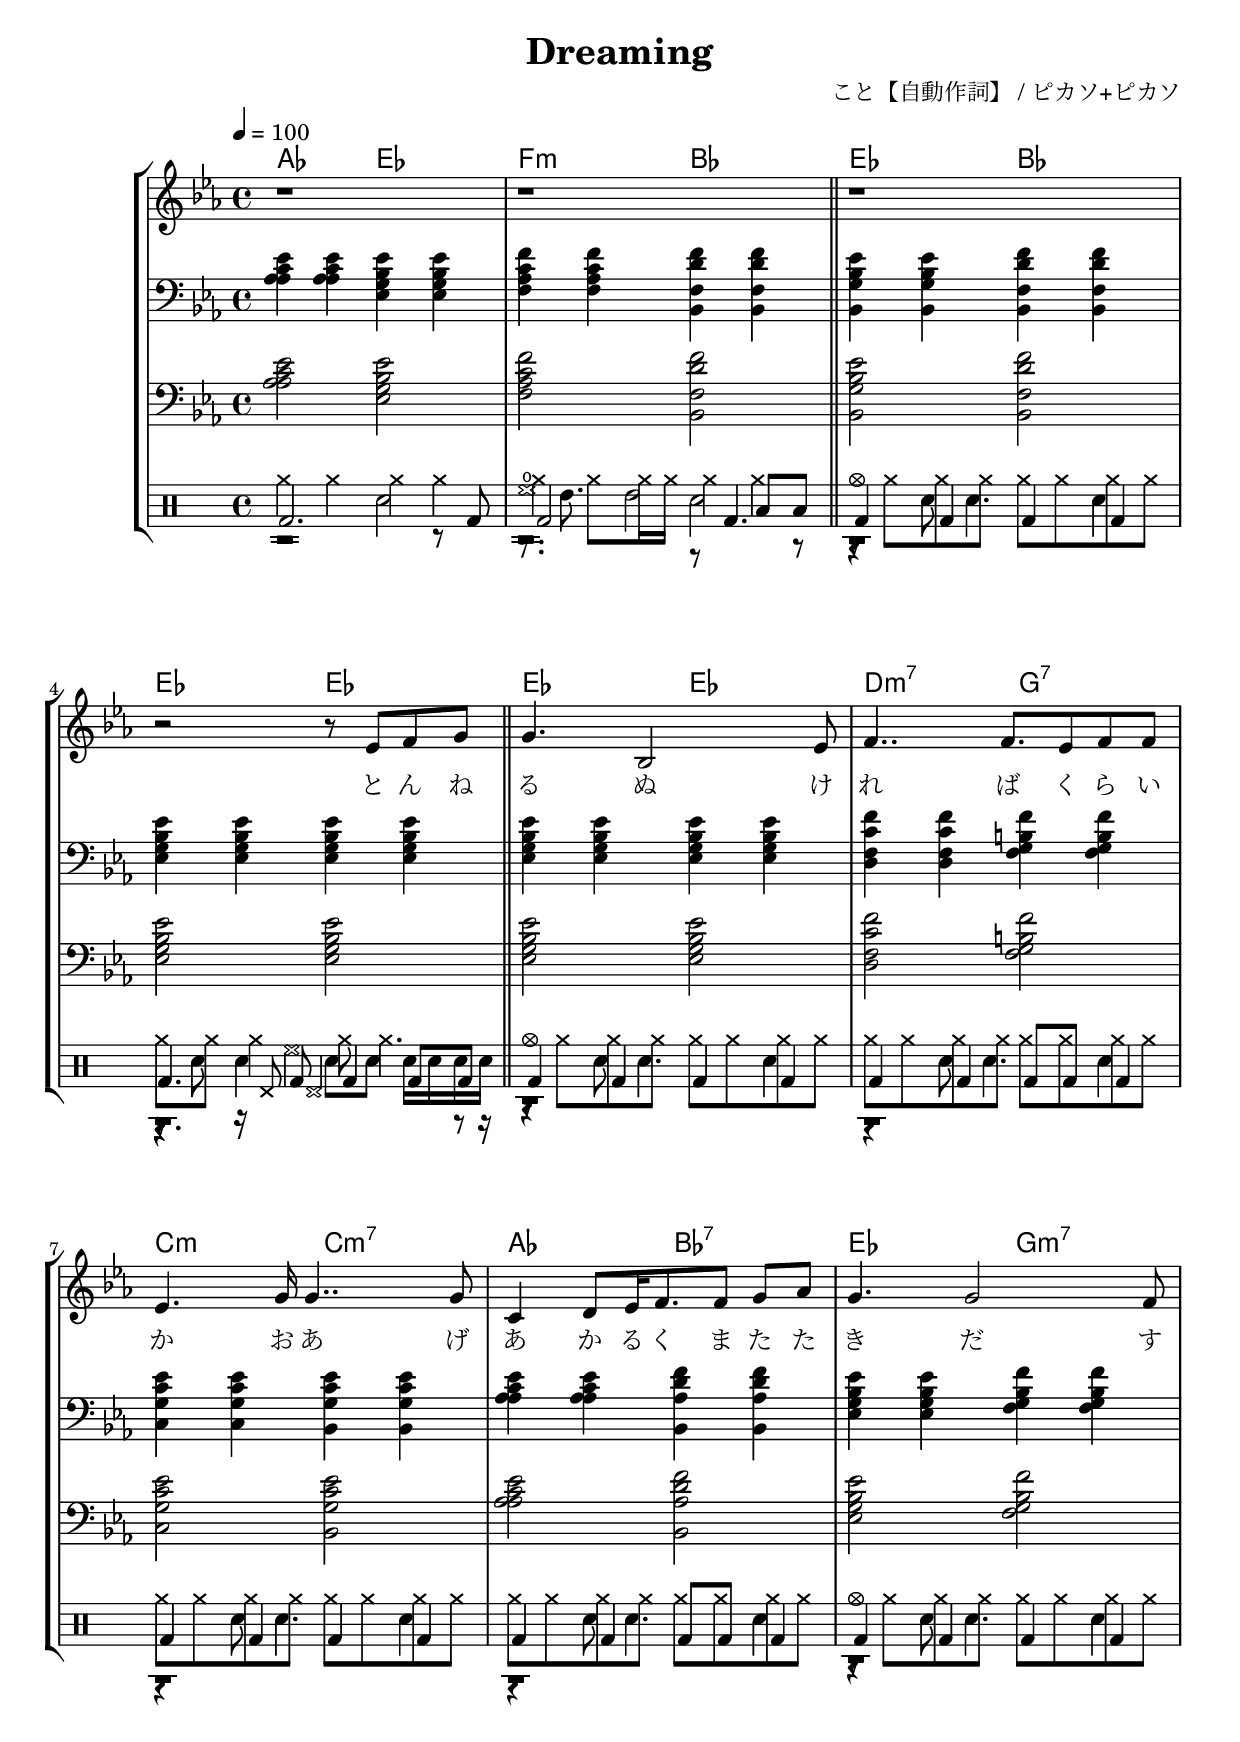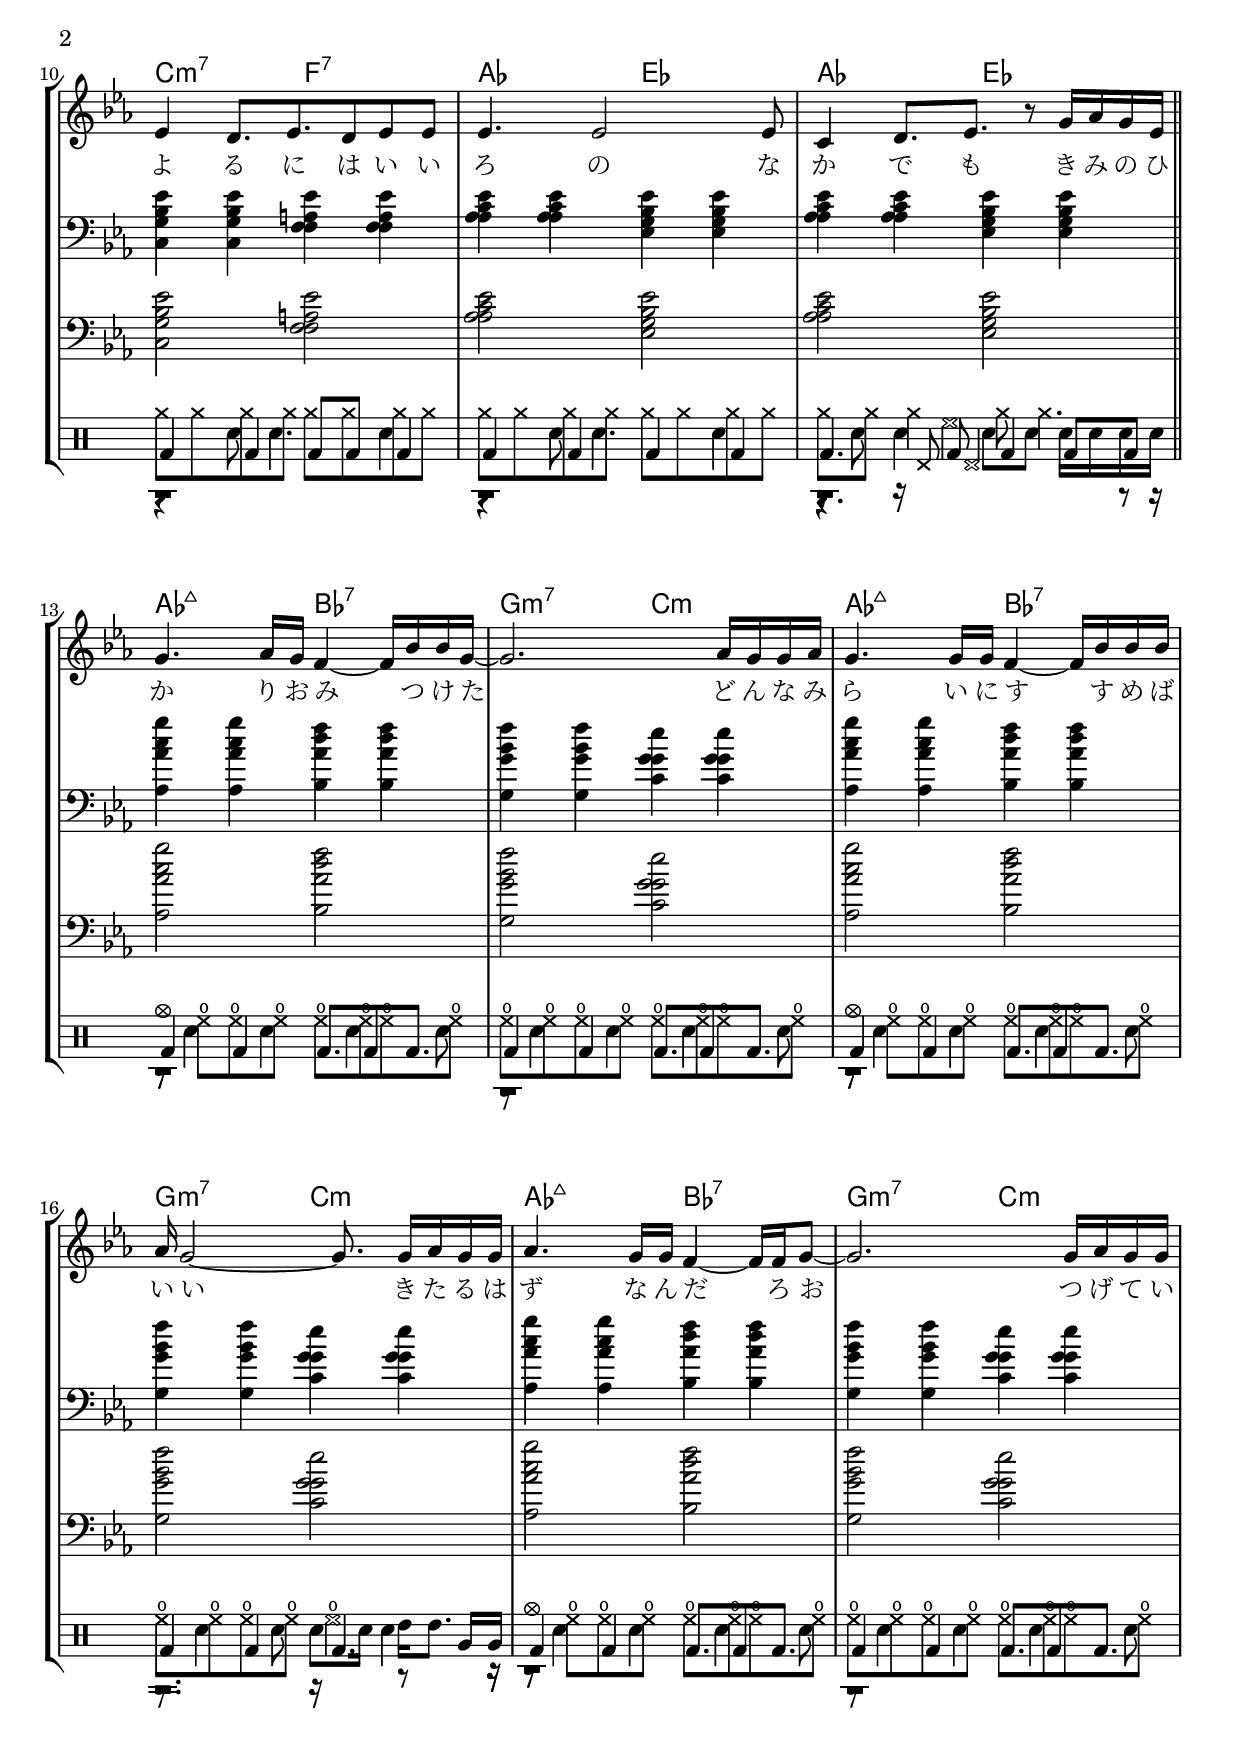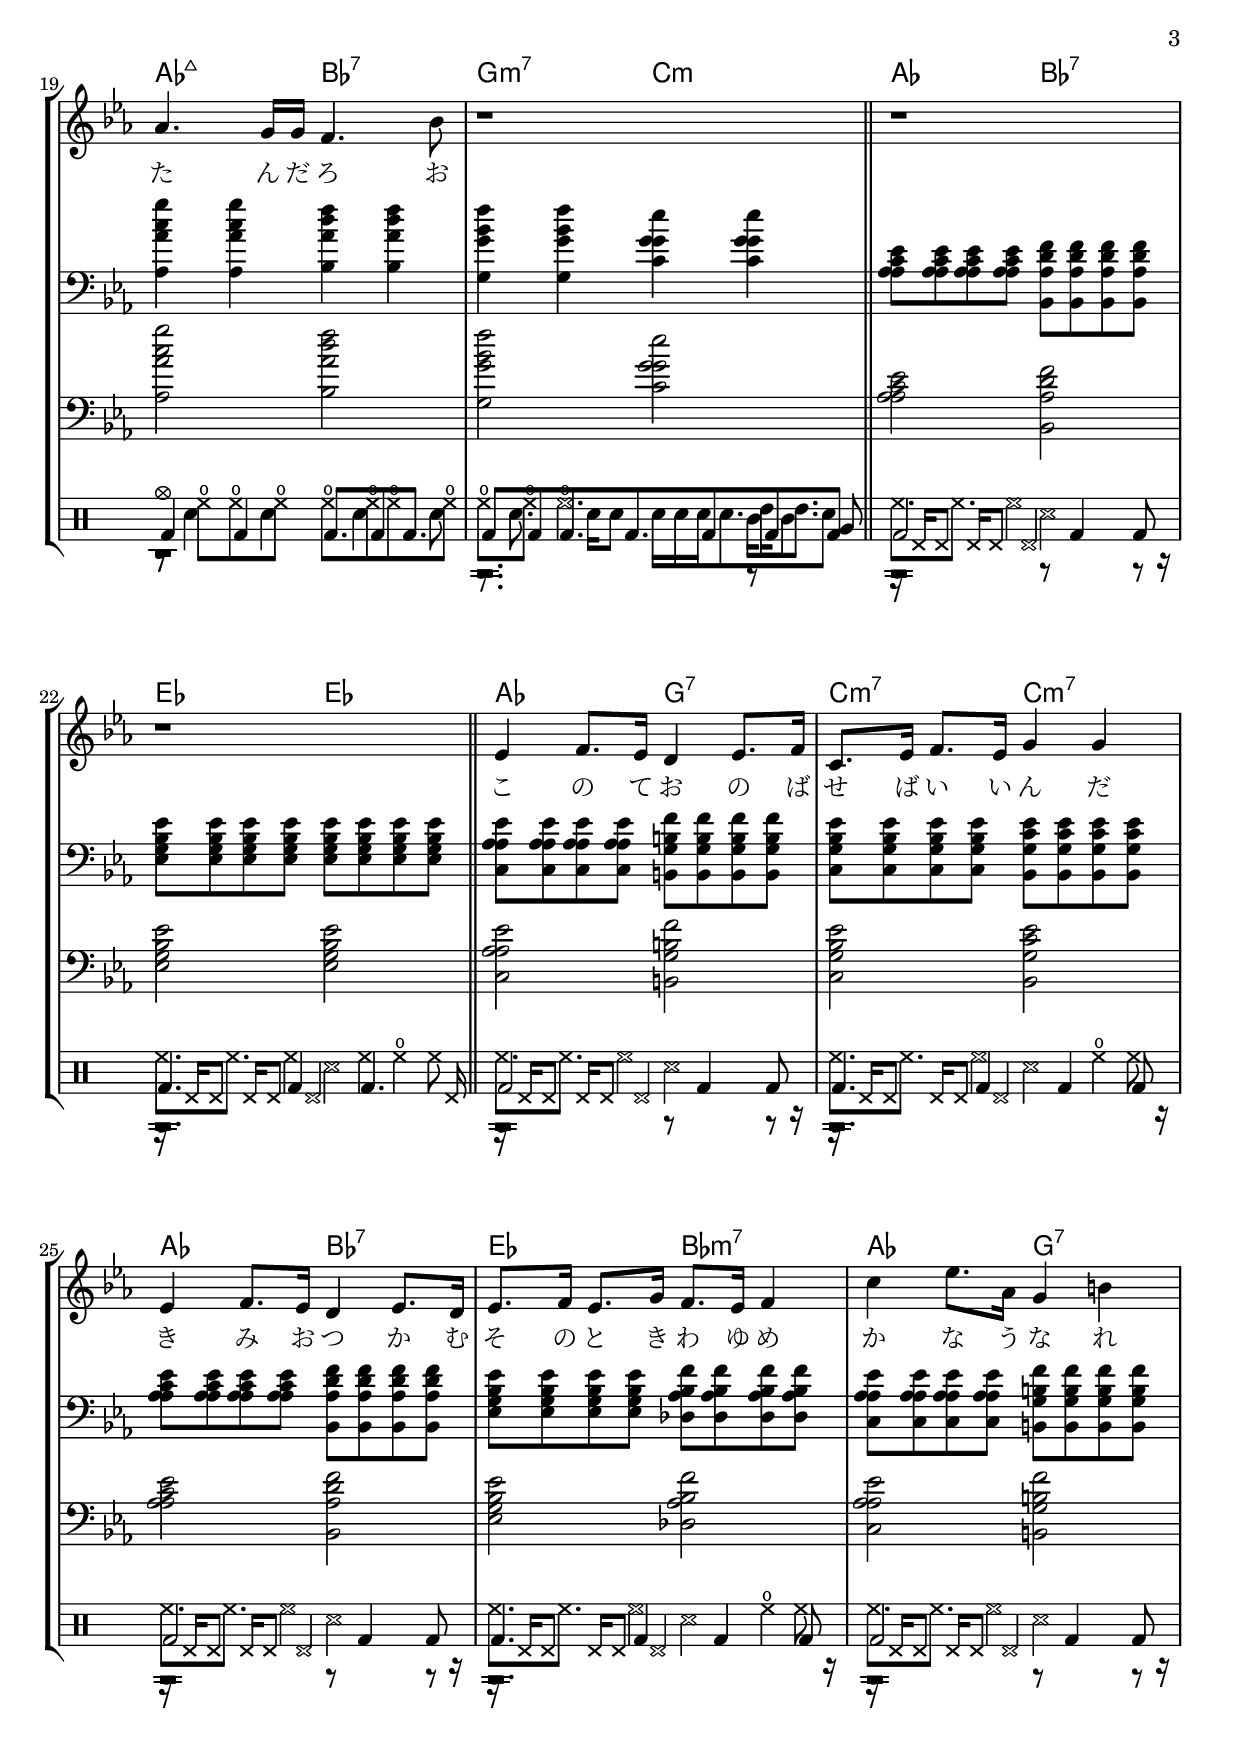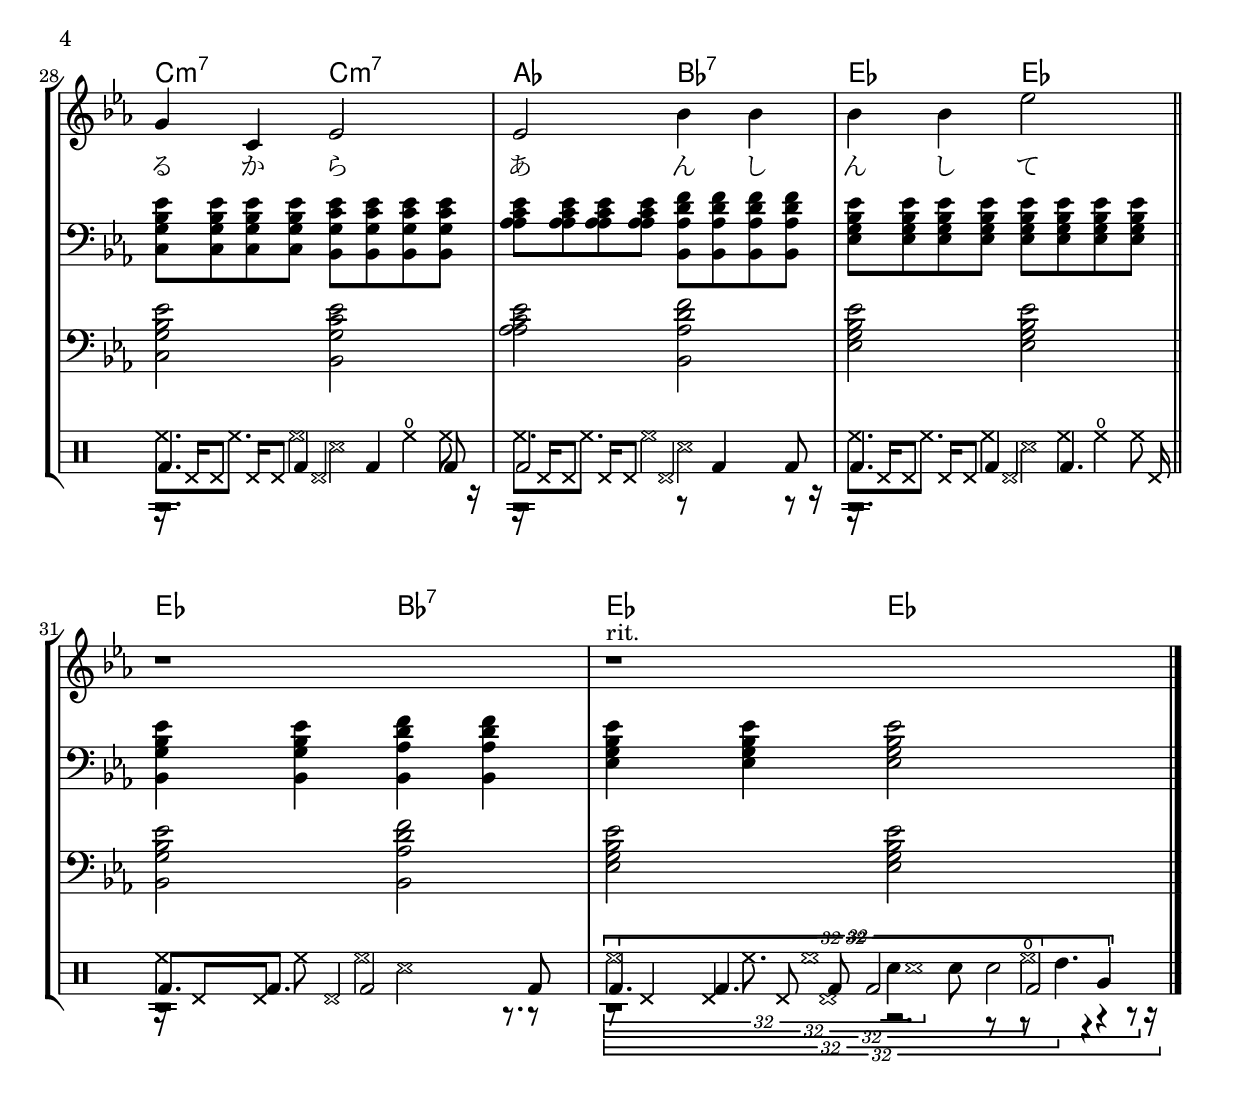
\version "2.12.1"

\header {
	title = \markup {Dreaming}
	composer = \markup \center-column {"こと【自動作詞】 / ピカソ+ピカソ"}
}

harmony = \chordmode {
	as2 es f:m bes 

	es bes es es 

	es es d:min7 g:7 c:m c:min7 as bes:7 es g:min7 c:min7 f:7 as es as es 

	as:maj7 bes:7 g:min7 c:m as:maj7 bes:7 g:min7 c:m as:maj7 bes:7 g:min7 c:m as:maj7 bes:7 g:min7 c:m 

	as bes:7 es es 

	as g:7 c:min7 c:min7 as bes:7 es bes:min7 as g:7 c:min7 c:min7 as bes:7 es es 

	es bes:7 es es 
}

melody = {
	\key es \major
	\tempo 4 = 100
	r1 | r1   
	r1 | r2 r8 
	\set Staff.midiInstrument = #"fss0.32"
	\set Staff.midiMinimumVolume = #0.7
	\set Staff.midiMaximumVolume = #0.9
	es'8  f'8  g'8 
	g'4.  bes2  es'8 
	f'4..  f'8.  es'8  f'8  f'8 
	es'4.  g'16  g'4..  g'8 
	c'4  d'8  es'16  f'8.  f'8  g'8  as'8 
	g'4.  g'2  f'8 
	es'4  d'8.  es'8.  d'8  es'8  es'8 
	es'4.  es'2  es'8 
	c'4  d'8.  es'8.  	r8 	\set Staff.midiInstrument = #"fss0.32"
	\set Staff.midiMinimumVolume = #0.7
	\set Staff.midiMaximumVolume = #0.9
	g'16  as'16  g'16  es'16 
	g'4.  as'16  g'16  f'4~f'16  bes'16  bes'16  g'16~ 
	g'2.  as'16  g'16  g'16  as'16 
	g'4.  g'16  g'16  f'4~f'16  bes'16  bes'16  bes'16 
	as'16  g'2~g'8.  g'16  as'16  g'16  g'16 
	as'4.  g'16  g'16  f'4~f'16  f'16  g'8~ 
	g'2.  g'16  as'16  g'16  g'16 
	as'4.  g'16  g'16  f'4.  bes'8
	r1 	r1 | r1   
	\set Staff.midiInstrument = #"fss0.32"
	\set Staff.midiMinimumVolume = #0.7
	\set Staff.midiMaximumVolume = #0.9
	es'4  f'8.  es'16  d'4  es'8.  f'16 
	c'8.  es'16  f'8.  es'16  g'4  g'4 
	es'4  f'8.  es'16  d'4  es'8.  d'16 
	es'8.  f'16  es'8.  g'16  f'8.  es'16  f'4 
	c''4  es''8.  as'16  g'4  b'4 
	g'4  c'4  es'2 
	es'2  bes'4  bes'4 
	bes'4  bes'4  es''2
	r1 | r1^"rit." \bar "|."
}

words = \lyricmode {
	
	
	と  ん  ね  る  ぬ  け  れ  ば  く  ら  い  か  お  あ  げ  あ  か  る  く  ま  た  た  き  だ  す  よ  る  に  は  い  い  ろ  の  な  か  で  も  
	き  み  の  ひ  か  り  お  み  つ  け  た  ど  ん  な  み  ら  い  に  す  す  め  ば  い  い  き  た  る  は  ず  な  ん  だ  ろ  お  つ  げ  て  い  た  ん  だ  ろ  お  
	
	こ  の  て  お  の  ば  せ  ば  い  い  ん  だ  き  み  お  つ  か  む  そ  の  と  き  わ  ゆ  め  か  な  う  な  れ  る  か  ら  あ  ん  し  ん  し  て  
	
}

tempochange = {
	\tempo 4 = 100
	r1 | r1 \bar "||"
	\tempo 4 = 100
	r1 | r1 \bar "||"
	\tempo 4 = 100
	r1 | r1 | r1 | r1 | r1 | r1 | r1 | r1 \bar "||"
	\tempo 4 = 100
	r1 | r1 | r1 | r1 | r1 | r1 | r1 | r1 \bar "||"
	\tempo 4 = 100
	r1 | r1 \bar "||"
	\tempo 4 = 100
	r1 | r1 | r1 | r1 | r1 | r1 | r1 | r1 \bar "||"
	\tempo 4 = 100
	r1 | \tempo 4 = 75 r2 \tempo 4 = 66 r2 \bar "|."
}

mainacc = {
	\clef bass
	\set Staff.midiInstrument = #"Church organ"
	\set Staff.midiMinimumVolume = #0.3
	\set Staff.midiMaximumVolume = #0.6
	\key es \major
	\tempo 4 = 100
	<as as c' es'>4 <as as c' es'>4
	<es g bes es'>4 <es g bes es'>4
	<as f c' f'>4 <as f c' f'>4
	<bes, f d' f'>4 <bes, f d' f'>4
	\bar "||"

	\set Staff.midiInstrument = #"Church organ"
	\set Staff.midiMinimumVolume = #0.3
	\set Staff.midiMaximumVolume = #0.6
	<bes, g bes es'>4 <bes, g bes es'>4
	<bes, f d' f'>4 <bes, f d' f'>4
	<es g bes es'>4 <es g bes es'>4
	<es g bes es'>4 <es g bes es'>4
	\bar "||"

	\set Staff.midiInstrument = #"Acoustic grand"
	\set Staff.midiMinimumVolume = #0.3
	\set Staff.midiMaximumVolume = #0.6
	<es g bes es'>4 <es g bes es'>4
	<es g bes es'>4 <es g bes es'>4
	<d f c' f'>4 <d f c' f'>4
	<g f b f'>4 <g f b f'>4
	<c g c' es'>4 <c g c' es'>4
	<bes, g c' es'>4 <bes, g c' es'>4
	<as as c' es'>4 <as as c' es'>4
	<bes, as d' f'>4 <bes, as d' f'>4
	<es g bes es'>4 <es g bes es'>4
	<g f bes f'>4 <g f bes f'>4
	<c g bes es'>4 <c g bes es'>4
	<f f a es'>4 <f f a es'>4
	<as as c' es'>4 <as as c' es'>4
	<es g bes es'>4 <es g bes es'>4
	<as as c' es'>4 <as as c' es'>4
	<es g bes es'>4 <es g bes es'>4
	\bar "||"

	\set Staff.midiInstrument = #"Electric Guitar (jazz)"
	\set Staff.midiMinimumVolume = #0.3
	\set Staff.midiMaximumVolume = #0.6
	<as as' c'' g''>4 <as as' c'' g''>4
	<bes as' d'' f''>4 <bes as' d'' f''>4
	<g g' bes' f''>4 <g g' bes' f''>4
	<c' g' g' es''>4 <c' g' g' es''>4
	<as as' c'' g''>4 <as as' c'' g''>4
	<bes as' d'' f''>4 <bes as' d'' f''>4
	<g g' bes' f''>4 <g g' bes' f''>4
	<c' g' g' es''>4 <c' g' g' es''>4
	<as as' c'' g''>4 <as as' c'' g''>4
	<bes as' d'' f''>4 <bes as' d'' f''>4
	<g g' bes' f''>4 <g g' bes' f''>4
	<c' g' g' es''>4 <c' g' g' es''>4
	<as as' c'' g''>4 <as as' c'' g''>4
	<bes as' d'' f''>4 <bes as' d'' f''>4
	<g g' bes' f''>4 <g g' bes' f''>4
	<c' g' g' es''>4 <c' g' g' es''>4
	\bar "||"

	\set Staff.midiInstrument = #"Church organ"
	\set Staff.midiMinimumVolume = #0.3
	\set Staff.midiMaximumVolume = #0.6
	<as as c' es'>8 <as as c' es'>8 <as as c' es'>8 <as as c' es'>8
	<bes, as d' f'>8 <bes, as d' f'>8 <bes, as d' f'>8 <bes, as d' f'>8
	<es g bes es'>8 <es g bes es'>8 <es g bes es'>8 <es g bes es'>8
	<es g bes es'>8 <es g bes es'>8 <es g bes es'>8 <es g bes es'>8
	\bar "||"

	\set Staff.midiInstrument = #"Acoustic Guitar (steel)"
	\set Staff.midiMinimumVolume = #0.3
	\set Staff.midiMaximumVolume = #0.6
	<c as as es'>8 <c as as es'>8 <c as as es'>8 <c as as es'>8
	<b, g b f'>8 <b, g b f'>8 <b, g b f'>8 <b, g b f'>8
	<c g bes es'>8 <c g bes es'>8 <c g bes es'>8 <c g bes es'>8
	<bes, g c' es'>8 <bes, g c' es'>8 <bes, g c' es'>8 <bes, g c' es'>8
	<as as c' es'>8 <as as c' es'>8 <as as c' es'>8 <as as c' es'>8
	<bes, as d' f'>8 <bes, as d' f'>8 <bes, as d' f'>8 <bes, as d' f'>8
	<es g bes es'>8 <es g bes es'>8 <es g bes es'>8 <es g bes es'>8
	<des as bes f'>8 <des as bes f'>8 <des as bes f'>8 <des as bes f'>8
	<c as as es'>8 <c as as es'>8 <c as as es'>8 <c as as es'>8
	<b, g b f'>8 <b, g b f'>8 <b, g b f'>8 <b, g b f'>8
	<c g bes es'>8 <c g bes es'>8 <c g bes es'>8 <c g bes es'>8
	<bes, g c' es'>8 <bes, g c' es'>8 <bes, g c' es'>8 <bes, g c' es'>8
	<as as c' es'>8 <as as c' es'>8 <as as c' es'>8 <as as c' es'>8
	<bes, as d' f'>8 <bes, as d' f'>8 <bes, as d' f'>8 <bes, as d' f'>8
	<es g bes es'>8 <es g bes es'>8 <es g bes es'>8 <es g bes es'>8
	<es g bes es'>8 <es g bes es'>8 <es g bes es'>8 <es g bes es'>8
	\bar "||"

	\set Staff.midiInstrument = #"Church organ"
	\set Staff.midiMinimumVolume = #0.3
	\set Staff.midiMaximumVolume = #0.6
	<bes, g bes es'>4 <bes, g bes es'>4
	<bes, as d' f'>4 <bes, as d' f'>4
	<es g bes es'>4 <es g bes es'>4
	<es g bes es'>2
	\bar "|."
}

subacc = {
	\clef bass
	\set Staff.midiInstrument = #"String Ensemble 1"
	\set Staff.midiMinimumVolume = #0.3
	\set Staff.midiMaximumVolume = #0.6
	\key es \major
	\tempo 4 = 100
	<as as c' es'>2
	<es g bes es'>2
	<as f c' f'>2
	<bes, f d' f'>2
	\bar "||"

	\set Staff.midiInstrument = #"String Ensemble 2"
	\set Staff.midiMinimumVolume = #0.3
	\set Staff.midiMaximumVolume = #0.6
	<bes, g bes es'>2
	<bes, f d' f'>2
	<es g bes es'>2
	<es g bes es'>2
	\bar "||"

	\set Staff.midiInstrument = #"String Ensemble 2"
	\set Staff.midiMinimumVolume = #0.3
	\set Staff.midiMaximumVolume = #0.6
	<es g bes es'>2
	<es g bes es'>2
	<d f c' f'>2
	<g f b f'>2
	<c g c' es'>2
	<bes, g c' es'>2
	<as as c' es'>2
	<bes, as d' f'>2
	<es g bes es'>2
	<g f bes f'>2
	<c g bes es'>2
	<f f a es'>2
	<as as c' es'>2
	<es g bes es'>2
	<as as c' es'>2
	<es g bes es'>2
	\bar "||"

	\set Staff.midiInstrument = #"Synthstrings 1"
	\set Staff.midiMinimumVolume = #0.3
	\set Staff.midiMaximumVolume = #0.6
	<as as' c'' g''>2
	<bes as' d'' f''>2
	<g g' bes' f''>2
	<c' g' g' es''>2
	<as as' c'' g''>2
	<bes as' d'' f''>2
	<g g' bes' f''>2
	<c' g' g' es''>2
	<as as' c'' g''>2
	<bes as' d'' f''>2
	<g g' bes' f''>2
	<c' g' g' es''>2
	<as as' c'' g''>2
	<bes as' d'' f''>2
	<g g' bes' f''>2
	<c' g' g' es''>2
	\bar "||"

	\set Staff.midiInstrument = #"String Ensemble 2"
	\set Staff.midiMinimumVolume = #0.3
	\set Staff.midiMaximumVolume = #0.6
	<as as c' es'>2
	<bes, as d' f'>2
	<es g bes es'>2
	<es g bes es'>2
	\bar "||"

	\set Staff.midiInstrument = #"String Ensemble 2"
	\set Staff.midiMinimumVolume = #0.3
	\set Staff.midiMaximumVolume = #0.6
	<c as as es'>2
	<b, g b f'>2
	<c g bes es'>2
	<bes, g c' es'>2
	<as as c' es'>2
	<bes, as d' f'>2
	<es g bes es'>2
	<des as bes f'>2
	<c as as es'>2
	<b, g b f'>2
	<c g bes es'>2
	<bes, g c' es'>2
	<as as c' es'>2
	<bes, as d' f'>2
	<es g bes es'>2
	<es g bes es'>2
	\bar "||"

	\set Staff.midiInstrument = #"String Ensemble 1"
	\set Staff.midiMinimumVolume = #0.3
	\set Staff.midiMaximumVolume = #0.6
	<bes, g bes es'>2
	<bes, as d' f'>2
	<es g bes es'>2
	<es g bes es'>2
	\bar "|."
}

percA = {
	\drummode {
	cymr4 cymr4 cymr4 cymr4  |cymr4 cymr8 cymr16 cymr16 cymr4 cymr4  \bar "||"
	r8 cymr8 cymr8 cymr8 cymr8 cymr8 cymr8 cymr8  |cymr8 cymr8 cymr4 cymr8 cymr4.  \bar "||"
	r8 cymr8 cymr8 cymr8 cymr8 cymr8 cymr8 cymr8  |cymr8 cymr8 cymr8 cymr8 cymr8 cymr8 cymr8 cymr8  |cymr8 cymr8 cymr8 cymr8 cymr8 cymr8 cymr8 cymr8  |cymr8 cymr8 cymr8 cymr8 cymr8 cymr8 cymr8 cymr8  |r8 cymr8 cymr8 cymr8 cymr8 cymr8 cymr8 cymr8  |cymr8 cymr8 cymr8 cymr8 cymr8 cymr8 cymr8 cymr8  |cymr8 cymr8 cymr8 cymr8 cymr8 cymr8 cymr8 cymr8  |cymr8 cymr8 cymr4 cymr8 cymr4.  \bar "||"
	r8 hho8 hho8 hho8 hho8 hho8 hho8 hho8  |hho8 hho8 hho8 hho8 hho8 hho8 hho8 hho8  |r8 hho8 hho8 hho8 hho8 hho8 hho8 hho8  |hho8 hho8 hho8 hho8 hho2  |r8 hho8 hho8 hho8 hho8 hho8 hho8 hho8  |hho8 hho8 hho8 hho8 hho8 hho8 hho8 hho8  |r8 hho8 hho8 hho8 hho8 hho8 hho8 hho8  |hho8 hho8 hho2.  \bar "||"
	r1  |r2. hho4  \bar "||"
	r1  |r2. hho4  |r1  |r2. hho4  |r1  |r2. hho4  |r1  |r2. hho4  \bar "||"
	hh4 hh8 hh2 r8  |\times 16/32{ hh2 hh8. hh1 r4 r16 } \bar "|."
	}
}

percB = {
	\drummode {
	r2 sn2  |r2 sn2  \bar "||"
	r4 sn8 sn4. sn4  |r8 sn8 sn4 sn8 sn8 sn16 sn16 sn16 sn16  \bar "||"
	r4 sn8 sn4. sn4  |r4 sn8 sn4. sn4  |r4 sn8 sn4. sn4  |r4 sn8 sn4. sn4  |r4 sn8 sn4. sn4  |r4 sn8 sn4. sn4  |r4 sn8 sn4. sn4  |r8 sn8 sn4 sn8 sn8 sn16 sn16 sn16 sn16  \bar "||"
	r8 sn4 sn4 sn4 sn8  |r8 sn4 sn4 sn4 sn8  |r8 sn4 sn4 sn4 sn8  |r8 sn4 sn8 sn8 sn16 sn4 r16  |r8 sn4 sn4 sn4 sn8  |r8 sn4 sn4 sn4 sn8  |r8 sn4 sn4 sn4 sn8  |r8 sn8. sn16 sn8 sn16 sn16 sn16 sn8. sn8  \bar "||"
	r16 hhp16 hhp8 hhp16 hhp8 hhp2 r16  |r16 hhp16 hhp8 hhp16 hhp8 hhp2 hhp16  \bar "||"
	r16 hhp16 hhp8 hhp16 hhp8 hhp2 r16  |r16 hhp16 hhp8 hhp16 hhp8 hhp2 r16  |r16 hhp16 hhp8 hhp16 hhp8 hhp2 r16  |r16 hhp16 hhp8 hhp16 hhp8 hhp2 r16  |r16 hhp16 hhp8 hhp16 hhp8 hhp2 r16  |r16 hhp16 hhp8 hhp16 hhp8 hhp2 r16  |r16 hhp16 hhp8 hhp16 hhp8 hhp2 r16  |r16 hhp16 hhp8 hhp16 hhp8 hhp2 hhp16  \bar "||"
	r16 hhp8 hhp8 hhp2 r8.  |\times 16/32{ r8 hhp4 hhp4 hhp8 hhp1 r4 } \bar "|."
	}
}

percC = {
	\drummode {
	bd2. r8 bd8  |bd2 r8 bd4.  \bar "||"
	bd4 bd4 bd4 bd4  |bd4. bd8 bd4 bd8 bd8  \bar "||"
	bd4 bd4 bd4 bd4  |bd4 bd4 bd8 bd8 bd4  |bd4 bd4 bd4 bd4  |bd4 bd4 bd8 bd8 bd4  |bd4 bd4 bd4 bd4  |bd4 bd4 bd8 bd8 bd4  |bd4 bd4 bd4 bd4  |bd4. bd8 bd4 bd8 bd8  \bar "||"
	bd4 bd4 bd8. bd8 bd8.  |bd4 bd4 bd8. bd8 bd8.  |bd4 bd4 bd8. bd8 bd8.  |bd4 bd4 r16 bd4. r16  |bd4 bd4 bd8. bd8 bd8.  |bd4 bd4 bd8. bd8 bd8.  |bd4 bd4 bd8. bd8 bd8.  |bd8 bd8 bd8. bd8. bd8 bd8 bd8  \bar "||"
	hh8. hh8. hh2 r8  |hh8. hh8. hh4 hh4 hh8  \bar "||"
	hh8. hh8. hh2 r8  |hh8. hh8. hh2 hh8  |hh8. hh8. hh2 r8  |hh8. hh8. hh2 hh8  |hh8. hh8. hh2 r8  |hh8. hh8. hh2 hh8  |hh8. hh8. hh2 r8  |hh8. hh8. hh4 hh4 hh8  \bar "||"
	r1  |\times 16/32{ r1 r2 hho2 } \bar "|."
	}
}

percD = {
	\drummode {
	r1 |r8. tommh8. tommh2 r8  \bar "||"
	cymc1  |r1 \bar "||"
	cymc1  |r1 |r1 |r1 |cymc1  |r1 |r1 |r1 \bar "||"
	cymc1  |r1  |cymc1  |r1  |cymc1  |r1  |cymc1  |r1  \bar "||"
	r2 ss2  |r2 ss2  \bar "||"
	r2 ss2  |r2 ss2  |r2 ss2  |r2 ss2  |r2 ss2  |r2 ss2  |r2 ss2  |r2 ss2  \bar "||"
	bd8. bd8. bd2 bd8  |\times 16/32{ bd4. bd4. bd8 bd2 r8 bd2 } \bar "|."
	}
}

percE = {
	\drummode {
	r1 |r2. toml8 toml8  \bar "||"
	r1 |r4 r16 hhp8 hhp2 r16  \bar "||"
	r1 |r1 |r1 |r1 |r1 |r1 |r1 |r4 r16 hhp8 hhp2 r16  \bar "||"
	r1 |r1 |r1 |r2. tommh16 tommh8.  |r1 |r1 |r1 |r2. tommh16 tommh8.  \bar "||"
	bd2 r8 bd4 bd8  |bd4. bd4 bd4.  \bar "||"
	bd2 r8 bd4 bd8  |bd4. bd4 bd4 bd8  |bd2 r8 bd4 bd8  |bd4. bd4 bd4 bd8  |bd2 r8 bd4 bd8  |bd4. bd4 bd4 bd8  |bd2 r8 bd4 bd8  |bd4. bd4 bd4.  \bar "||"
	r2 ss2  |\times 16/32{ r1 ss1 } \bar "|."
	}
}

percF = {
	\drummode {
	r1 |hho1  \bar "||"
	r1 |r4. hh2 r8  \bar "||"
	r1 |r1 |r1 |r1 |r1 |r1 |r1 |r4. hh2 r8  \bar "||"
	r1 |r1 |r1 |r2. r8 tomfh16 tomfh16  |r1 |r1 |r1 |r2. r8 tomfh8  \bar "||"
	r1 | r1 \bar "||"
	r1 | r1 | r1 | r1 | r1 | r1 | r1 | r1 \bar "||"
	r1 |\times 16/32{ r1 sn4 sn8 sn2 r8 } \bar "|."
	}
}

percG = {
	\drummode {
	r1 | r1 \bar "||"
	r1 | r1 \bar "||"
	r1 | r1 | r1 | r1 | r1 | r1 | r1 | r1 \bar "||"
	r1 |r1 |r1 |r1 |r1 |r1 |r1 |r2. tomml16 tomml8.  \bar "||"
	r1 | r1 \bar "||"
	r1 | r1 | r1 | r1 | r1 | r1 | r1 | r1 \bar "||"
	r1 |r1 \bar "|."
	}
}

percH = {
	\drummode {
	r1 | r1 \bar "||"
	r1 | r1 \bar "||"
	r1 | r1 | r1 | r1 | r1 | r1 | r1 | r1 \bar "||"
	r1 | r1 | r1 | r1 | r1 | r1 | r1 | r1 \bar "||"
	r1 | r1 \bar "||"
	r1 | r1 | r1 | r1 | r1 | r1 | r1 | r1 \bar "||"
	r1 |\times 16/32{ r1 r2 r8 tommh4. } \bar "|."
	}
}

percI = {
	\drummode {
	r1 | r1 \bar "||"
	r1 | r1 \bar "||"
	r1 | r1 | r1 | r1 | r1 | r1 | r1 | r1 \bar "||"
	r1 | r1 | r1 | r1 | r1 | r1 | r1 | r1 \bar "||"
	r1 | r1 \bar "||"
	r1 | r1 | r1 | r1 | r1 | r1 | r1 | r1 \bar "||"
	r1 |\times 16/32{ r1 r2. tomfh4 } \bar "|."
	}
}

\score {
	<<
		\new StaffGroup <<
			\new ChordNames {\harmony}
			\new Voice = "melody" {\melody}
			\new Lyrics \lyricsto "melody" \words
			\new Staff = "mainacc" {\mainacc}
			\new Staff = "subacc" {\subacc}
			\new DrumStaff <<
				\new DrumVoice {\percA}
				\new DrumVoice {\percB}
				\new DrumVoice {\percC}
				\new DrumVoice {\percD}
				\new DrumVoice {\percE}
				\new DrumVoice {\percF}
				\new DrumVoice {\percG}
				\new DrumVoice {\percH}
				\new DrumVoice {\percI}
			>>
		>>
	>>
	\layout { }
}
